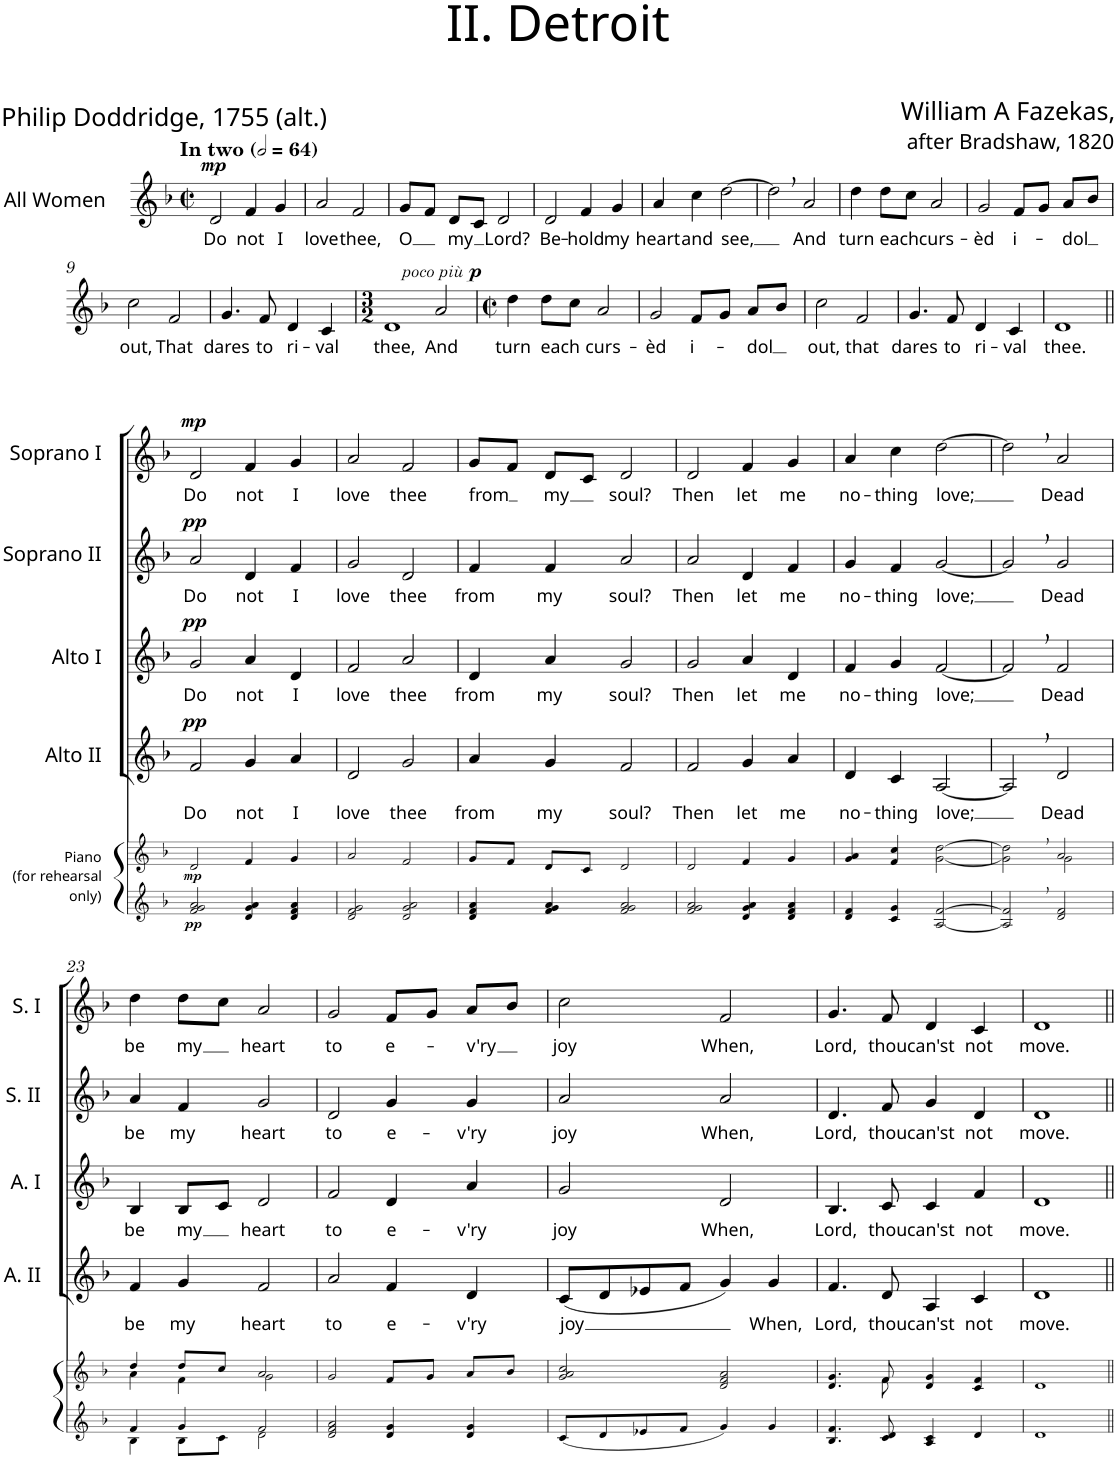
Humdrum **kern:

**kern	**kern	**dynam	**kern	**text	**dynam	**kern	**text	**dynam	**kern	**text	**dynam	**kern	**text	**dynam	**kern	**text	**dynam
*part6	*part6	*part6	*part5	*part5	*part5	*part4	*part4	*part4	*part3	*part3	*part3	*part2	*part2	*part2	*part1	*part1	*part1
*staff7	*staff6	*staff6/7	*staff5	*staff5	*staff5	*staff4	*staff4	*staff4	*staff3	*staff3	*staff3	*staff2	*staff2	*staff2	*staff1	*staff1	*staff1
*I"Piano (for rehearsal only)	*	*	*I"Alto II	*	*	*I"Alto I	*	*	*I"Soprano II	*	*	*I"Soprano I	*	*	*I"All Women	*	*
*I'Pno	*	*	*I'A. II	*	*	*I'A. I	*	*	*I'S. II	*	*	*I'S. I	*	*	*	*	*
*stria5	*stria5	*	*stria5	*	*	*stria5	*	*	*stria5	*	*	*stria5	*	*	*	*	*
*clefG2	*clefG2	*	*clefG2	*	*	*clefG2	*	*	*clefG2	*	*	*clefG2	*	*	*clefG2	*	*
*k[b-]	*k[b-]	*	*k[b-]	*	*	*k[b-]	*	*	*k[b-]	*	*	*k[b-]	*	*	*k[b-]	*	*
*M2/2	*M2/2	*	*M2/2	*	*	*M2/2	*	*	*M2/2	*	*	*M2/2	*	*	*M2/2	*	*
*met(c|)	*met(c|)	*	*met(c|)	*	*	*met(c|)	*	*	*met(c|)	*	*	*met(c|)	*	*	*met(c|)	*	*
*MM128	*MM128	*	*MM128	*	*	*MM128	*	*	*MM128	*	*	*MM128	*	*	*MM128	*	*
=1	=1	=1	=1	=1	=1	=1	=1	=1	=1	=1	=1	=1	=1	=1	=1	=1	=1
!	!	!	!	!	!	!	!	!	!	!	!	!	!	!	!LO:TX:a:B:t=In two	!	!
!	!	!	!	!	!	!	!	!	!	!	!	!	!	!	!	!LO:LY:b	!LO:DY:a
1r	1r	.	1r	.	.	1r	.	.	1r	.	.	1r	.	.	2d/	Do	mp
!	!	!	!	!	!	!	!	!	!	!	!	!	!	!	!	!LO:LY:b	!
.	.	.	.	.	.	.	.	.	.	.	.	.	.	.	4f/	not	.
!	!	!	!	!	!	!	!	!	!	!	!	!	!	!	!	!LO:LY:b	!
.	.	.	.	.	.	.	.	.	.	.	.	.	.	.	4g/	I	.
=2	=2	=2	=2	=2	=2	=2	=2	=2	=2	=2	=2	=2	=2	=2	=2	=2	=2
!	!	!	!	!	!	!	!	!	!	!	!	!	!	!	!	!LO:LY:b	!
1r	1r	.	1r	.	.	1r	.	.	1r	.	.	1r	.	.	2a/	love	.
!	!	!	!	!	!	!	!	!	!	!	!	!	!	!	!	!LO:LY:b	!
.	.	.	.	.	.	.	.	.	.	.	.	.	.	.	2f/	thee,	.
=3	=3	=3	=3	=3	=3	=3	=3	=3	=3	=3	=3	=3	=3	=3	=3	=3	=3
!	!	!	!	!	!	!	!	!	!	!	!	!	!	!	!	!LO:LY:b	!
1r	1r	.	1r	.	.	1r	.	.	1r	.	.	1r	.	.	8g/L	O	.
.	.	.	.	.	.	.	.	.	.	.	.	.	.	.	8f/J	.	.
!	!	!	!	!	!	!	!	!	!	!	!	!	!	!	!	!LO:LY:b	!
.	.	.	.	.	.	.	.	.	.	.	.	.	.	.	8d/L	my	.
.	.	.	.	.	.	.	.	.	.	.	.	.	.	.	8c/J	.	.
!	!	!	!	!	!	!	!	!	!	!	!	!	!	!	!	!LO:LY:b	!
.	.	.	.	.	.	.	.	.	.	.	.	.	.	.	2d/	Lord?	.
=4	=4	=4	=4	=4	=4	=4	=4	=4	=4	=4	=4	=4	=4	=4	=4	=4	=4
!	!	!	!	!	!	!	!	!	!	!	!	!	!	!	!	!LO:LY:b	!
1r	1r	.	1r	.	.	1r	.	.	1r	.	.	1r	.	.	2d/	Be-	.
!	!	!	!	!	!	!	!	!	!	!	!	!	!	!	!	!LO:LY:b	!
.	.	.	.	.	.	.	.	.	.	.	.	.	.	.	4f/	-hold	.
!	!	!	!	!	!	!	!	!	!	!	!	!	!	!	!	!LO:LY:b	!
.	.	.	.	.	.	.	.	.	.	.	.	.	.	.	4g/	my	.
=5	=5	=5	=5	=5	=5	=5	=5	=5	=5	=5	=5	=5	=5	=5	=5	=5	=5
!	!	!	!	!	!	!	!	!	!	!	!	!	!	!	!	!LO:LY:b	!
1r	1r	.	1r	.	.	1r	.	.	1r	.	.	1r	.	.	4a/	heart	.
!	!	!	!	!	!	!	!	!	!	!	!	!	!	!	!	!LO:LY:b	!
.	.	.	.	.	.	.	.	.	.	.	.	.	.	.	4cc\	and	.
!	!	!	!	!	!	!	!	!	!	!	!	!	!	!	!	!LO:LY:b	!
.	.	.	.	.	.	.	.	.	.	.	.	.	.	.	[2dd\	see,	.
=6	=6	=6	=6	=6	=6	=6	=6	=6	=6	=6	=6	=6	=6	=6	=6	=6	=6
1r	1r	.	1r	.	.	1r	.	.	1r	.	.	1r	.	.	2dd,\]	.	.
!	!	!	!	!	!	!	!	!	!	!	!	!	!	!	!	!LO:LY:b	!
.	.	.	.	.	.	.	.	.	.	.	.	.	.	.	2a/	And	.
=7	=7	=7	=7	=7	=7	=7	=7	=7	=7	=7	=7	=7	=7	=7	=7	=7	=7
!	!	!	!	!	!	!	!	!	!	!	!	!	!	!	!	!LO:LY:b	!
1r	1r	.	1r	.	.	1r	.	.	1r	.	.	1r	.	.	4dd\	turn	.
!	!	!	!	!	!	!	!	!	!	!	!	!	!	!	!	!LO:LY:b	!
.	.	.	.	.	.	.	.	.	.	.	.	.	.	.	8dd\L	each	.
.	.	.	.	.	.	.	.	.	.	.	.	.	.	.	8cc\J	.	.
!	!	!	!	!	!	!	!	!	!	!	!	!	!	!	!	!LO:LY:b	!
.	.	.	.	.	.	.	.	.	.	.	.	.	.	.	2a/	curs-	.
=8	=8	=8	=8	=8	=8	=8	=8	=8	=8	=8	=8	=8	=8	=8	=8	=8	=8
!	!	!	!	!	!	!	!	!	!	!	!	!	!	!	!	!LO:LY:b	!
1r	1r	.	1r	.	.	1r	.	.	1r	.	.	1r	.	.	2g/	-èd	.
!	!	!	!	!	!	!	!	!	!	!	!	!	!	!	!	!LO:LY:b	!
.	.	.	.	.	.	.	.	.	.	.	.	.	.	.	8f/L	i-	.
.	.	.	.	.	.	.	.	.	.	.	.	.	.	.	8g/J	.	.
!	!	!	!	!	!	!	!	!	!	!	!	!	!	!	!	!LO:LY:b	!
.	.	.	.	.	.	.	.	.	.	.	.	.	.	.	8a/L	-dol	.
.	.	.	.	.	.	.	.	.	.	.	.	.	.	.	8b-/J	.	.
!!LO:LB:g=z
=9	=9	=9	=9	=9	=9	=9	=9	=9	=9	=9	=9	=9	=9	=9	=9	=9	=9
!	!	!	!	!	!	!	!	!	!	!	!	!	!	!	!	!LO:LY:b	!
1r	1r	.	1r	.	.	1r	.	.	1r	.	.	1r	.	.	2cc\	out,	.
!	!	!	!	!	!	!	!	!	!	!	!	!	!	!	!	!LO:LY:b	!
.	.	.	.	.	.	.	.	.	.	.	.	.	.	.	2f/	That	.
=10	=10	=10	=10	=10	=10	=10	=10	=10	=10	=10	=10	=10	=10	=10	=10	=10	=10
!	!	!	!	!	!	!	!	!	!	!	!	!	!	!	!	!LO:LY:b	!
1r	1r	.	1r	.	.	1r	.	.	1r	.	.	1r	.	.	4.g/	dares	.
!	!	!	!	!	!	!	!	!	!	!	!	!	!	!	!	!LO:LY:b	!
.	.	.	.	.	.	.	.	.	.	.	.	.	.	.	8f/	to	.
!	!	!	!	!	!	!	!	!	!	!	!	!	!	!	!	!LO:LY:b	!
.	.	.	.	.	.	.	.	.	.	.	.	.	.	.	4d/	ri-	.
!	!	!	!	!	!	!	!	!	!	!	!	!	!	!	!	!LO:LY:b	!
.	.	.	.	.	.	.	.	.	.	.	.	.	.	.	4c/	-val	.
=11	=11	=11	=11	=11	=11	=11	=11	=11	=11	=11	=11	=11	=11	=11	=11	=11	=11
*M3/2	*M3/2	*	*M3/2	*	*	*M3/2	*	*	*M3/2	*	*	*M3/2	*	*	*M3/2	*	*
!	!	!	!	!	!	!	!	!	!	!	!	!	!	!	!	!LO:LY:b	!
1.r	1.r	.	1.r	.	.	1.r	.	.	1.r	.	.	1.r	.	.	1d	thee,	.
!	!	!	!	!	!	!	!	!	!	!	!	!	!	!	!	!LO:LY:b	!LO:DY:a
!	!	!	!	!	!	!	!	!	!	!	!	!	!	!	!	!	!LO:DY:n=1:a
.	.	.	.	.	.	.	.	.	.	.	.	.	.	.	2a/	And	other-dynamics p
=12	=12	=12	=12	=12	=12	=12	=12	=12	=12	=12	=12	=12	=12	=12	=12	=12	=12
*M2/2	*M2/2	*	*M2/2	*	*	*M2/2	*	*	*M2/2	*	*	*M2/2	*	*	*M2/2	*	*
*met(c|)	*met(c|)	*	*met(c|)	*	*	*met(c|)	*	*	*met(c|)	*	*	*met(c|)	*	*	*met(c|)	*	*
!	!	!	!	!	!	!	!	!	!	!	!	!	!	!	!	!LO:LY:b	!
1r	1r	.	1r	.	.	1r	.	.	1r	.	.	1r	.	.	4dd\	turn	.
!	!	!	!	!	!	!	!	!	!	!	!	!	!	!	!	!LO:LY:b	!
.	.	.	.	.	.	.	.	.	.	.	.	.	.	.	8dd\L	each	.
.	.	.	.	.	.	.	.	.	.	.	.	.	.	.	8cc\J	.	.
!	!	!	!	!	!	!	!	!	!	!	!	!	!	!	!	!LO:LY:b	!
.	.	.	.	.	.	.	.	.	.	.	.	.	.	.	2a/	curs-	.
=13	=13	=13	=13	=13	=13	=13	=13	=13	=13	=13	=13	=13	=13	=13	=13	=13	=13
!	!	!	!	!	!	!	!	!	!	!	!	!	!	!	!	!LO:LY:b	!
1r	1r	.	1r	.	.	1r	.	.	1r	.	.	1r	.	.	2g/	-èd	.
!	!	!	!	!	!	!	!	!	!	!	!	!	!	!	!	!LO:LY:b	!
.	.	.	.	.	.	.	.	.	.	.	.	.	.	.	8f/L	i-	.
.	.	.	.	.	.	.	.	.	.	.	.	.	.	.	8g/J	.	.
!	!	!	!	!	!	!	!	!	!	!	!	!	!	!	!	!LO:LY:b	!
.	.	.	.	.	.	.	.	.	.	.	.	.	.	.	8a/L	-dol	.
.	.	.	.	.	.	.	.	.	.	.	.	.	.	.	8b-/J	.	.
=14	=14	=14	=14	=14	=14	=14	=14	=14	=14	=14	=14	=14	=14	=14	=14	=14	=14
!	!	!	!	!	!	!	!	!	!	!	!	!	!	!	!	!LO:LY:b	!
1r	1r	.	1r	.	.	1r	.	.	1r	.	.	1r	.	.	2cc\	out,	.
!	!	!	!	!	!	!	!	!	!	!	!	!	!	!	!	!LO:LY:b	!
.	.	.	.	.	.	.	.	.	.	.	.	.	.	.	2f/	that	.
=15	=15	=15	=15	=15	=15	=15	=15	=15	=15	=15	=15	=15	=15	=15	=15	=15	=15
!	!	!	!	!	!	!	!	!	!	!	!	!	!	!	!	!LO:LY:b	!
1r	1r	.	1r	.	.	1r	.	.	1r	.	.	1r	.	.	4.g/	dares	.
!	!	!	!	!	!	!	!	!	!	!	!	!	!	!	!	!LO:LY:b	!
.	.	.	.	.	.	.	.	.	.	.	.	.	.	.	8f/	to	.
!	!	!	!	!	!	!	!	!	!	!	!	!	!	!	!	!LO:LY:b	!
.	.	.	.	.	.	.	.	.	.	.	.	.	.	.	4d/	ri-	.
!	!	!	!	!	!	!	!	!	!	!	!	!	!	!	!	!LO:LY:b	!
.	.	.	.	.	.	.	.	.	.	.	.	.	.	.	4c/	-val	.
=16	=16	=16	=16	=16	=16	=16	=16	=16	=16	=16	=16	=16	=16	=16	=16	=16	=16
!	!	!	!	!	!	!	!	!	!	!	!	!	!	!	!	!LO:LY:b	!
1r	1r	.	1r	.	.	1r	.	.	1r	.	.	1r	.	.	1d	thee.	.
!!LO:LB:g=z
=17||	=17||	=17||	=17||	=17||	=17||	=17||	=17||	=17||	=17||	=17||	=17||	=17||	=17||	=17||	=17||	=17||	=17||
*stria5	*stria5	*	*	*	*	*	*	*	*	*	*	*	*	*	*	*	*
!	!	!LO:DY:b=2	!	!LO:LY:b	!	!	!LO:LY:b	!	!	!LO:LY:b	!	!	!LO:LY:b	!	!	!	!
!	!	!LO:DY:n=1:b	!	!	!LO:DY:a	!	!	!LO:DY:a	!	!	!LO:DY:a	!	!	!LO:DY:a	!	!	!
2f/ 2g/ 2a/	2d/	pp mp	2f/	Do	pp	2g/	Do	pp	2a/	Do	pp	2d/	Do	mp	1r	.	.
!	!	!	!	!LO:LY:b	!	!	!LO:LY:b	!	!	!LO:LY:b	!	!	!LO:LY:b	!	!	!	!
4d/ 4g/ 4a/	4f/	.	4g/	not	.	4a/	not	.	4d/	not	.	4f/	not	.	.	.	.
!	!	!	!	!LO:LY:b	!	!	!LO:LY:b	!	!	!LO:LY:b	!	!	!LO:LY:b	!	!	!	!
4d/ 4f/ 4a/	4g/	.	4a/	I	.	4d/	I	.	4f/	I	.	4g/	I	.	.	.	.
=18	=18	=18	=18	=18	=18	=18	=18	=18	=18	=18	=18	=18	=18	=18	=18	=18	=18
!	!	!	!	!LO:LY:b	!	!	!LO:LY:b	!	!	!LO:LY:b	!	!	!LO:LY:b	!	!	!	!
2d/ 2f/ 2g/	2a/	.	2d/	love	.	2f/	love	.	2g/	love	.	2a/	love	.	1r	.	.
!	!	!	!	!LO:LY:b	!	!	!LO:LY:b	!	!	!LO:LY:b	!	!	!LO:LY:b	!	!	!	!
2d/ 2g/ 2a/	2f/	.	2g/	thee	.	2a/	thee	.	2d/	thee	.	2f/	thee	.	.	.	.
=19	=19	=19	=19	=19	=19	=19	=19	=19	=19	=19	=19	=19	=19	=19	=19	=19	=19
!	!	!	!	!LO:LY:b	!	!	!LO:LY:b	!	!	!LO:LY:b	!	!	!LO:LY:b	!	!	!	!
4d/ 4f/ 4a/	8g/L	.	4a/	from	.	4d/	from	.	4f/	from	.	8g/L	from	.	1r	.	.
.	8f/J	.	.	.	.	.	.	.	.	.	.	8f/J	.	.	.	.	.
!	!	!	!	!LO:LY:b	!	!	!LO:LY:b	!	!	!LO:LY:b	!	!	!LO:LY:b	!	!	!	!
4f/ 4g/ 4a/	8d/L	.	4g/	my	.	4a/	my	.	4f/	my	.	8d/L	my	.	.	.	.
.	8c/J	.	.	.	.	.	.	.	.	.	.	8c/J	.	.	.	.	.
!	!	!	!	!LO:LY:b	!	!	!LO:LY:b	!	!	!LO:LY:b	!	!	!LO:LY:b	!	!	!	!
2f/ 2g/ 2a/	2d/	.	2f/	soul?	.	2g/	soul?	.	2a/	soul?	.	2d/	soul?	.	.	.	.
=20	=20	=20	=20	=20	=20	=20	=20	=20	=20	=20	=20	=20	=20	=20	=20	=20	=20
!	!	!	!	!LO:LY:b	!	!	!LO:LY:b	!	!	!LO:LY:b	!	!	!LO:LY:b	!	!	!	!
2f/ 2g/ 2a/	2d/	.	2f/	Then	.	2g/	Then	.	2a/	Then	.	2d/	Then	.	1r	.	.
!	!	!	!	!LO:LY:b	!	!	!LO:LY:b	!	!	!LO:LY:b	!	!	!LO:LY:b	!	!	!	!
4d/ 4g/ 4a/	4f/	.	4g/	let	.	4a/	let	.	4d/	let	.	4f/	let	.	.	.	.
!	!	!	!	!LO:LY:b	!	!	!LO:LY:b	!	!	!LO:LY:b	!	!	!LO:LY:b	!	!	!	!
4d/ 4f/ 4a/	4g/	.	4a/	me	.	4d/	me	.	4f/	me	.	4g/	me	.	.	.	.
=21	=21	=21	=21	=21	=21	=21	=21	=21	=21	=21	=21	=21	=21	=21	=21	=21	=21
!	!	!	!	!LO:LY:b	!	!	!LO:LY:b	!	!	!LO:LY:b	!	!	!LO:LY:b	!	!	!	!
4d/ 4f/	4g/ 4a/	.	4d/	no-	.	4f/	no-	.	4g/	no-	.	4a/	no-	.	1r	.	.
!	!	!	!	!LO:LY:b	!	!	!LO:LY:b	!	!	!LO:LY:b	!	!	!LO:LY:b	!	!	!	!
4c/ 4g/	4f/ 4cc/	.	4c/	-thing	.	4g/	-thing	.	4f/	-thing	.	4cc\	-thing	.	.	.	.
!	!	!	!	!LO:LY:b	!	!	!LO:LY:b	!	!	!LO:LY:b	!	!	!LO:LY:b	!	!	!	!
[2A/ [2f/	[2g\ [>2dd\	.	[2A/	love;	.	[2f/	love;	.	[2g/	love;	.	[2dd\	love;	.	.	.	.
=22	=22	=22	=22	=22	=22	=22	=22	=22	=22	=22	=22	=22	=22	=22	=22	=22	=22
*	*^	*	*	*	*	*	*	*	*	*	*	*	*	*	*	*	*
2A/], 2f/],	2g\], 2dd\],	2ryy	.	2A,/]	.	.	2f,/]	.	.	2g,/]	.	.	2dd,\]	.	.	1r	.	.
!	!	!	!	!	!LO:LY:b	!	!	!LO:LY:b	!	!	!LO:LY:b	!	!	!LO:LY:b	!	!	!	!
2d/ 2f/	2a/	2g\	.	2d/	Dead	.	2f/	Dead	.	2g/	Dead	.	2a/	Dead	.	.	.	.
!!LO:LB:g=z
=23	=23	=23	=23	=23	=23	=23	=23	=23	=23	=23	=23	=23	=23	=23	=23	=23	=23	=23
*^	*	*	*	*	*	*	*	*	*	*	*	*	*	*	*	*	*	*
!	!	!	!	!	!	!LO:LY:b	!	!	!LO:LY:b	!	!	!LO:LY:b	!	!	!LO:LY:b	!	!	!	!
4f/	4B-\	4dd/	4a\	.	4f/	be	.	4B-/	be	.	4a/	be	.	4dd\	be	.	1r	.	.
!	!	!	!	!	!	!LO:LY:b	!	!	!LO:LY:b	!	!	!LO:LY:b	!	!	!LO:LY:b	!	!	!	!
4g/	8B-\L	8dd/L	4f\	.	4g/	my	.	8B-/L	my	.	4f/	my	.	8dd\L	my	.	.	.	.
.	8c\J	8cc/J	.	.	.	.	.	8c/J	.	.	.	.	.	8cc\J	.	.	.	.	.
!	!	!	!	!	!	!LO:LY:b	!	!	!LO:LY:b	!	!	!LO:LY:b	!	!	!LO:LY:b	!	!	!	!
2f/	2d\	2a/	2g\	.	2f/	heart	.	2d/	heart	.	2g/	heart	.	2a/	heart	.	.	.	.
=24	=24	=24	=24	=24	=24	=24	=24	=24	=24	=24	=24	=24	=24	=24	=24	=24	=24	=24	=24
!	!	!	!	!	!	!LO:LY:b	!	!	!LO:LY:b	!	!	!LO:LY:b	!	!	!LO:LY:b	!	!	!	!
*v	*v	*	*	*	*	*	*	*	*	*	*	*	*	*	*	*	*	*	*
*	*v	*v	*	*	*	*	*	*	*	*	*	*	*	*	*	*	*	*
2d/ 2f/ 2a/	2g/	.	2a/	to	.	2f/	to	.	2d/	to	.	2g/	to	.	1r	.	.
!	!	!	!	!LO:LY:b	!	!	!LO:LY:b	!	!	!LO:LY:b	!	!	!LO:LY:b	!	!	!	!
4d/ 4g/	8f/L	.	4f/	e-	.	4d/	e-	.	4g/	e-	.	8f/L	e-	.	.	.	.
.	8g/J	.	.	.	.	.	.	.	.	.	.	8g/J	.	.	.	.	.
!	!	!	!	!LO:LY:b	!	!	!LO:LY:b	!	!	!LO:LY:b	!	!	!LO:LY:b	!	!	!	!
4d/ 4g/	8a/L	.	4d/	-v'ry	.	4a/	-v'ry	.	4g/	-v'ry	.	8a/L	-v'ry	.	.	.	.
.	8b-/J	.	.	.	.	.	.	.	.	.	.	8b-/J	.	.	.	.	.
=25	=25	=25	=25	=25	=25	=25	=25	=25	=25	=25	=25	=25	=25	=25	=25	=25	=25
!	!	!	!	!LO:LY:b	!	!	!LO:LY:b	!	!	!LO:LY:b	!	!	!LO:LY:b	!	!	!	!
8c/L	2g/ 2a/ 2cc/	.	(8c/L	joy	.	2g/	joy	.	2a/	joy	.	2cc\	joy	.	1r	.	.
8d/	.	.	8d/	.	.	.	.	.	.	.	.	.	.	.	.	.	.
8e-X/	.	.	8e-X/	.	.	.	.	.	.	.	.	.	.	.	.	.	.
8f/J	.	.	8f/J	.	.	.	.	.	.	.	.	.	.	.	.	.	.
!	!	!	!	!	!	!	!LO:LY:b	!	!	!LO:LY:b	!	!	!LO:LY:b	!	!	!	!
4g/	2d/ 2f/ 2a/	.	4g/)	.	.	2d/	When,	.	2a/	When,	.	2f/	When,	.	.	.	.
!	!	!	!	!LO:LY:b	!	!	!	!	!	!	!	!	!	!	!	!	!
4g/	.	.	4g/	When,	.	.	.	.	.	.	.	.	.	.	.	.	.
=26	=26	=26	=26	=26	=26	=26	=26	=26	=26	=26	=26	=26	=26	=26	=26	=26	=26
*	*^	*	*	*	*	*	*	*	*	*	*	*	*	*	*	*	*
!	!	!	!	!	!LO:LY:b	!	!	!LO:LY:b	!	!	!LO:LY:b	!	!	!LO:LY:b	!	!	!	!
4.B-/ 4.f/	4.d/ 4.g/	4.ryy	.	4.f/	Lord,	.	4.B-/	Lord,	.	4.d/	Lord,	.	4.g/	Lord,	.	1r	.	.
!	!	!	!	!	!LO:LY:b	!	!	!LO:LY:b	!	!	!LO:LY:b	!	!	!LO:LY:b	!	!	!	!
8c/ 8d/	8f/	8f\	.	8d/	thou	.	8c/	thou	.	8f/	thou	.	8f/	thou	.	.	.	.
!	!	!	!	!	!LO:LY:b	!	!	!LO:LY:b	!	!	!LO:LY:b	!	!	!LO:LY:b	!	!	!	!
4A/ 4c/	4d/ 4g/	2ryy	.	4A/	can'st	.	4c/	can'st	.	4g/	can'st	.	4d/	can'st	.	.	.	.
!	!	!	!	!	!LO:LY:b	!	!	!LO:LY:b	!	!	!LO:LY:b	!	!	!LO:LY:b	!	!	!	!
4d/	4c/ 4f/	.	.	4c/	not	.	4f/	not	.	4d/	not	.	4c/	not	.	.	.	.
*	*v	*v	*	*	*	*	*	*	*	*	*	*	*	*	*	*	*	*
=27	=27	=27	=27	=27	=27	=27	=27	=27	=27	=27	=27	=27	=27	=27	=27	=27	=27
!	!	!	!	!LO:LY:b	!	!	!LO:LY:b	!	!	!LO:LY:b	!	!	!LO:LY:b	!	!	!	!
1d	1d	.	1d	move.	.	1d	move.	.	1d	move.	.	1d	move.	.	1r	.	.
=||	=||	=||	=||	=||	=||	=||	=||	=||	=||	=||	=||	=||	=||	=||	=||	=||	=||
*-	*-	*-	*-	*-	*-	*-	*-	*-	*-	*-	*-	*-	*-	*-	*-	*-	*-
